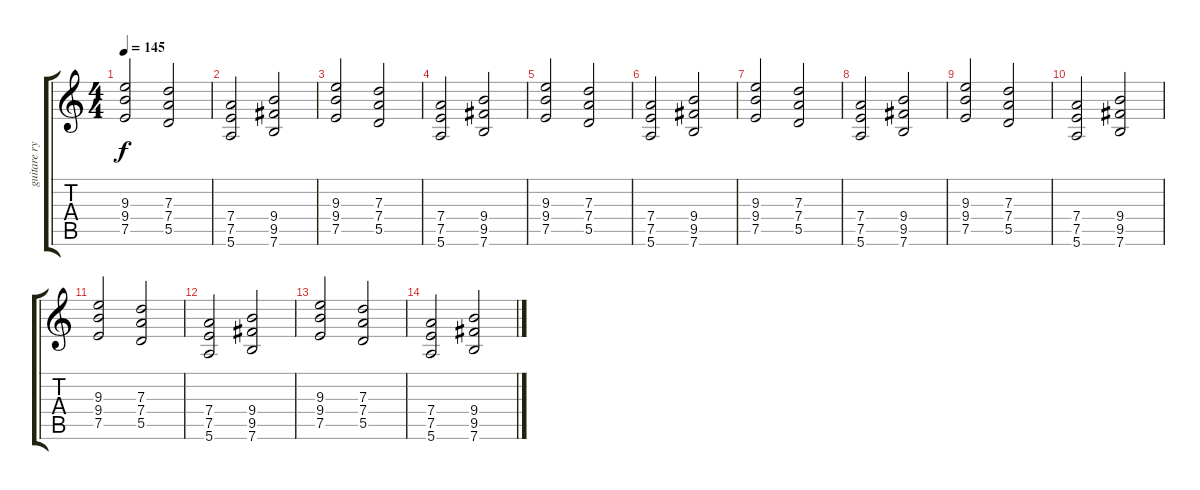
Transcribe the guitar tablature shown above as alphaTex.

\track ("guitare rythmique" "guitare ry") {instrument overdrivenguitar}
\staff {score tabs}
\tuning (E4 B3 G3 D3 A2 E2) {hide}
\ts (4 4)
\tempo 145
\clef g2
\ks c
(9.3 9.4 7.5).2{dy f} (7.3 7.4 5.5).2 |
(7.4 7.5 5.6).2 (9.4 9.5 7.6).2 |
(9.3 9.4 7.5).2 (7.3 7.4 5.5).2 |
(7.4 7.5 5.6).2 (9.4 9.5 7.6).2 |
(9.3 9.4 7.5).2 (7.3 7.4 5.5).2 |
(7.4 7.5 5.6).2 (9.4 9.5 7.6).2 |
(9.3 9.4 7.5).2 (7.3 7.4 5.5).2 |
(7.4 7.5 5.6).2 (9.4 9.5 7.6).2 |
(9.3 9.4 7.5).2 (7.3 7.4 5.5).2 |
(7.4 7.5 5.6).2 (9.4 9.5 7.6).2 |
(9.3 9.4 7.5).2 (7.3 7.4 5.5).2 |
(7.4 7.5 5.6).2 (9.4 9.5 7.6).2 |
(9.3 9.4 7.5).2 (7.3 7.4 5.5).2 |
(7.4 7.5 5.6).2 (9.4 9.5 7.6).2
